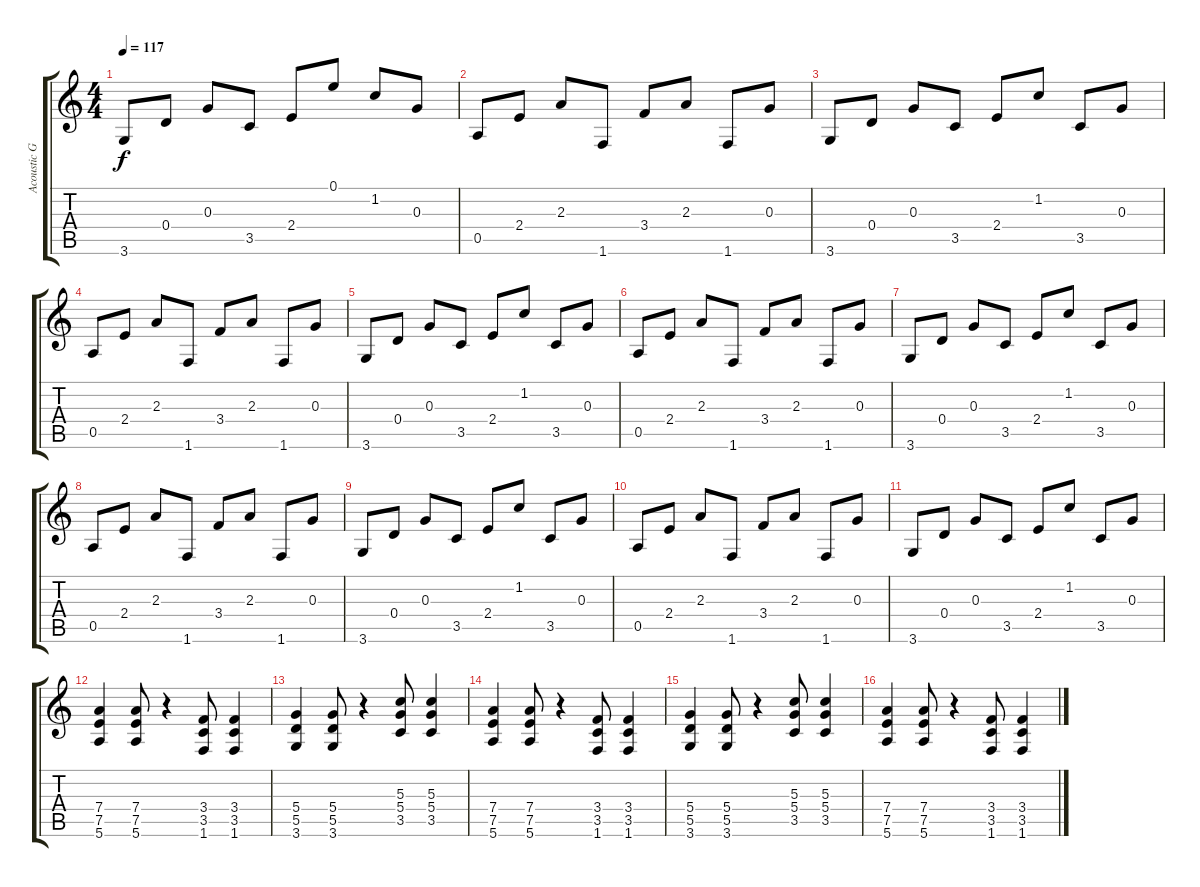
\track ("Acoustic Guitar" "Acoustic G") {instrument acousticguitarsteel}
\staff {score tabs}
\tuning (E4 B3 G3 D3 A2 E2) {hide}
\ts (4 4)
\tempo 117
\clef g2
\ks c
3.6.8{dy f} 0.4.8 0.3.8 3.5.8 2.4.8 0.1.8 1.2.8 0.3.8 |
0.5.8 2.4.8 2.3.8 1.6.8 3.4.8 2.3.8 1.6.8 0.3.8 |
3.6.8 0.4.8 0.3.8 3.5.8 2.4.8 1.2.8 3.5.8 0.3.8 |
0.5.8 2.4.8 2.3.8 1.6.8 3.4.8 2.3.8 1.6.8 0.3.8 |
3.6.8 0.4.8 0.3.8 3.5.8 2.4.8 1.2.8 3.5.8 0.3.8 |
0.5.8 2.4.8 2.3.8 1.6.8 3.4.8 2.3.8 1.6.8 0.3.8 |
3.6.8 0.4.8 0.3.8 3.5.8 2.4.8 1.2.8 3.5.8 0.3.8 |
0.5.8 2.4.8 2.3.8 1.6.8 3.4.8 2.3.8 1.6.8 0.3.8 |
3.6.8 0.4.8 0.3.8 3.5.8 2.4.8 1.2.8 3.5.8 0.3.8 |
0.5.8 2.4.8 2.3.8 1.6.8 3.4.8 2.3.8 1.6.8 0.3.8 |
3.6.8 0.4.8 0.3.8 3.5.8 2.4.8 1.2.8 3.5.8 0.3.8 |
(7.4 7.5 5.6).4 (7.4 7.5 5.6).8 r.4 (3.4 3.5 1.6).8 (3.4 3.5 1.6).4 |
(5.4 5.5 3.6).4 (5.4 5.5 3.6).8 r.4 (5.3 5.4 3.5).8 (5.3 5.4 3.5).4 |
(7.4 7.5 5.6).4 (7.4 7.5 5.6).8 r.4 (3.4 3.5 1.6).8 (3.4 3.5 1.6).4 |
(5.4 5.5 3.6).4 (5.4 5.5 3.6).8 r.4 (5.3 5.4 3.5).8 (5.3 5.4 3.5).4 |
(7.4 7.5 5.6).4 (7.4 7.5 5.6).8 r.4 (3.4 3.5 1.6).8 (3.4 3.5 1.6).4
